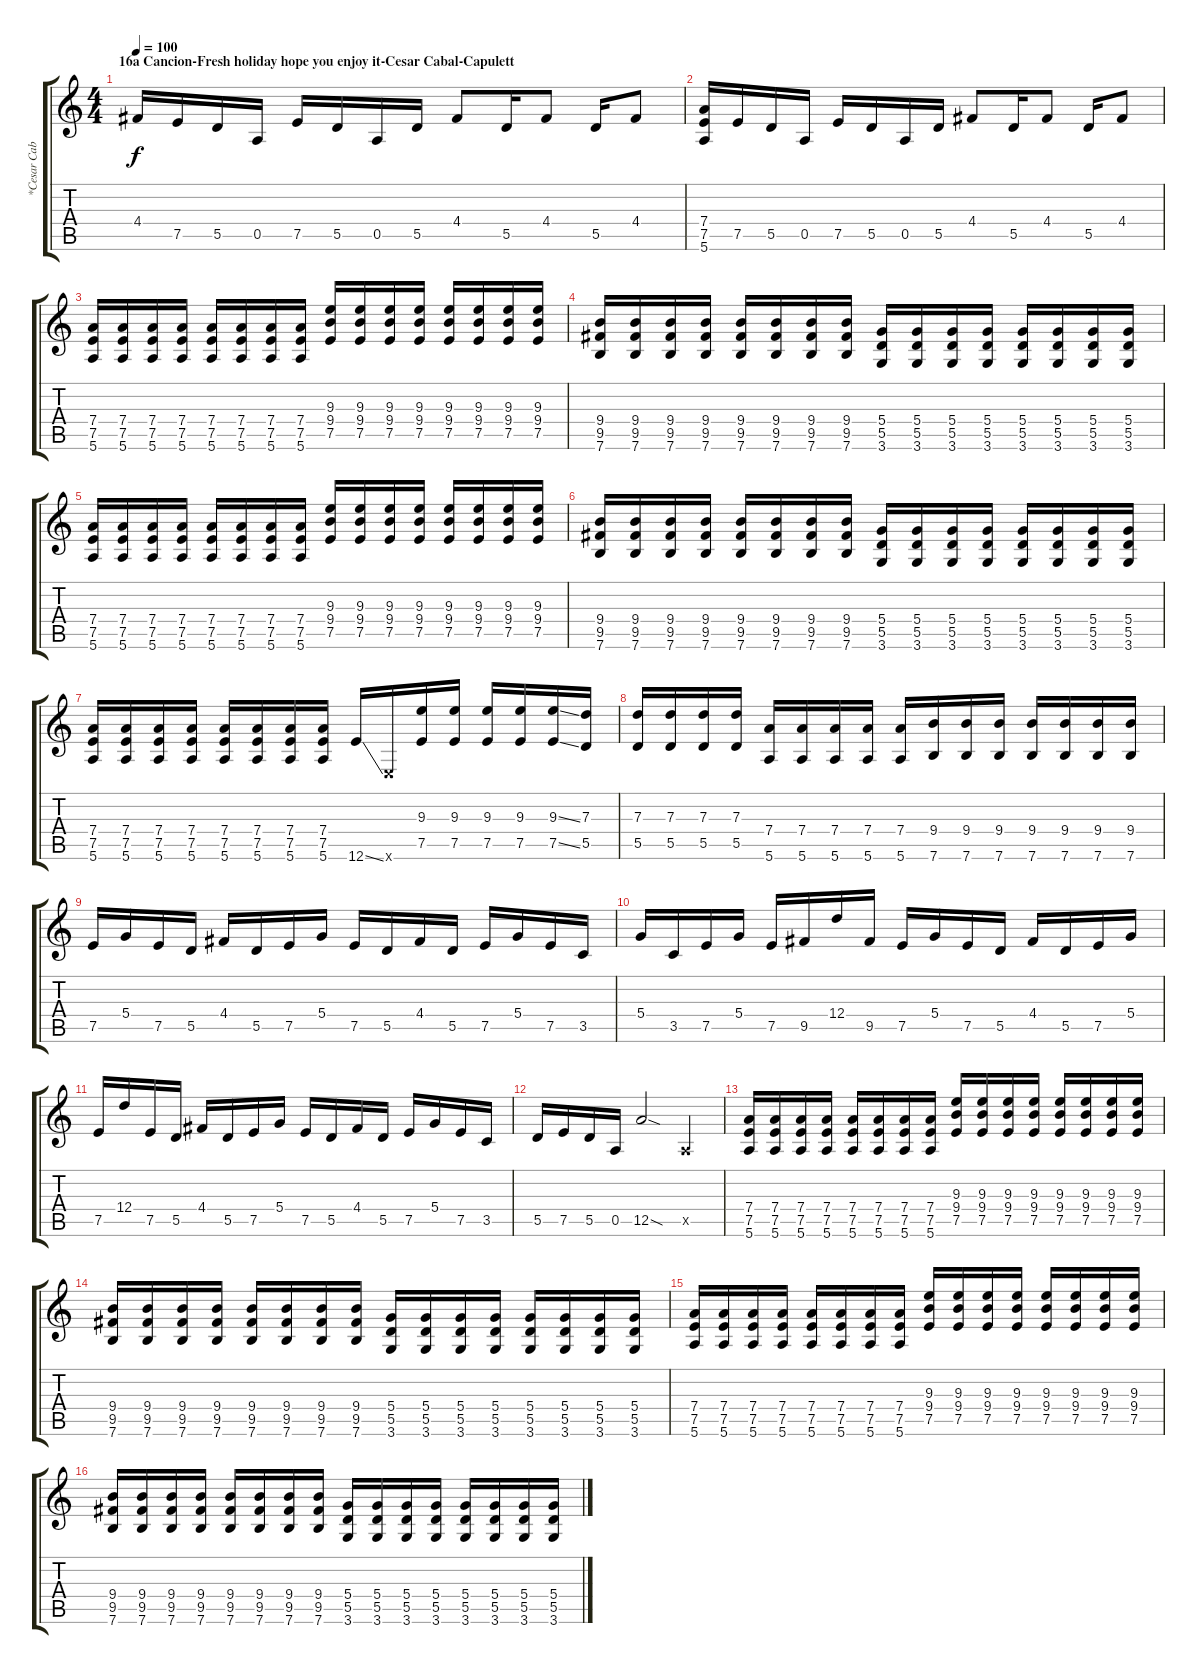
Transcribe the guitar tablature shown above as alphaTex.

\track ("*Cesar Cabal (lead guitar)" "*Cesar Cab") {instrument distortionguitar}
\staff {score tabs}
\tuning (E4 B3 G3 D3 A2 E2) {hide}
\ts (4 4)
\section ("" "16a Cancion-Fresh holiday hope you enjoy it-Cesar Cabal-Capulett")
\tempo 100
\clef g2
\ks c
4.4{t}.16{dy f} 7.5.16 5.5.16 0.5.16 7.5.16 5.5.16 0.5.16 5.5.16 4.4.8 5.5.16 4.4.8 5.5.16 4.4.8 |
(7.4 7.5 5.6).16 7.5.16 5.5.16 0.5.16 7.5.16 5.5.16 0.5.16 5.5.16 4.4.8 5.5.16 4.4.8 5.5.16 4.4.8 |
(7.4 7.5 5.6).16{volume 16 instrument distortionguitar} (7.4 7.5 5.6).16 (7.4 7.5 5.6).16 (7.4 7.5 5.6).16 (7.4 7.5 5.6).16 (7.4 7.5 5.6).16 (7.4 7.5 5.6).16 (7.4 7.5 5.6).16 (9.3 9.4 7.5).16 (9.3 9.4 7.5).16 (9.3 9.4 7.5).16 (9.3 9.4 7.5).16 (9.3 9.4 7.5).16 (9.3 9.4 7.5).16 (9.3 9.4 7.5).16 (9.3 9.4 7.5).16 |
(9.4 9.5 7.6).16 (9.4 9.5 7.6).16 (9.4 9.5 7.6).16 (9.4 9.5 7.6).16 (9.4 9.5 7.6).16 (9.4 9.5 7.6).16 (9.4 9.5 7.6).16 (9.4 9.5 7.6).16 (5.4 5.5 3.6).16 (5.4 5.5 3.6).16 (5.4 5.5 3.6).16 (5.4 5.5 3.6).16 (5.4 5.5 3.6).16 (5.4 5.5 3.6).16 (5.4 5.5 3.6).16 (5.4 5.5 3.6).16 |
(7.4 7.5 5.6).16 (7.4 7.5 5.6).16 (7.4 7.5 5.6).16 (7.4 7.5 5.6).16 (7.4 7.5 5.6).16 (7.4 7.5 5.6).16 (7.4 7.5 5.6).16 (7.4 7.5 5.6).16 (9.3 9.4 7.5).16 (9.3 9.4 7.5).16 (9.3 9.4 7.5).16 (9.3 9.4 7.5).16 (9.3 9.4 7.5).16 (9.3 9.4 7.5).16 (9.3 9.4 7.5).16 (9.3 9.4 7.5).16 |
(9.4 9.5 7.6).16 (9.4 9.5 7.6).16 (9.4 9.5 7.6).16 (9.4 9.5 7.6).16 (9.4 9.5 7.6).16 (9.4 9.5 7.6).16 (9.4 9.5 7.6).16 (9.4 9.5 7.6).16 (5.4 5.5 3.6).16 (5.4 5.5 3.6).16 (5.4 5.5 3.6).16 (5.4 5.5 3.6).16 (5.4 5.5 3.6).16 (5.4 5.5 3.6).16 (5.4 5.5 3.6).16 (5.4 5.5 3.6).16 |
(7.4 7.5 5.6).16 (7.4 7.5 5.6).16 (7.4 7.5 5.6).16 (7.4 7.5 5.6).16 (7.4 7.5 5.6).16 (7.4 7.5 5.6).16 (7.4 7.5 5.6).16 (7.4 7.5 5.6).16 12.6{ss}.16 0.6{x}.16 (9.3 7.5).16 (9.3 7.5).16 (9.3 7.5).16 (9.3 7.5).16 (9.3{ss} 7.5{ss}).16 (7.3 5.5).16 |
(7.3 5.5).16 (7.3 5.5).16 (7.3 5.5).16 (7.3 5.5).16 (7.4 5.6).16 (7.4 5.6).16 (7.4 5.6).16 (7.4 5.6).16 (7.4 5.6).16 (9.4 7.6).16 (9.4 7.6).16 (9.4 7.6).16 (9.4 7.6).16 (9.4 7.6).16 (9.4 7.6).16 (9.4 7.6).16 |
7.5.16 5.4.16 7.5.16 5.5.16 4.4.16 5.5.16 7.5.16 5.4.16 7.5.16 5.5.16 4.4.16 5.5.16 7.5.16 5.4.16 7.5.16 3.5.16 |
5.4.16 3.5.16 7.5.16 5.4.16 7.5.16 9.5.16 12.4.16 9.5.16 7.5.16 5.4.16 7.5.16 5.5.16 4.4.16 5.5.16 7.5.16 5.4.16 |
7.5.16 12.4.16 7.5.16 5.5.16 4.4.16 5.5.16 7.5.16 5.4.16 7.5.16 5.5.16 4.4.16 5.5.16 7.5.16 5.4.16 7.5.16 3.5.16 |
5.5.16 7.5.16 5.5.16 0.5.16 12.5{sod}.2 0.5{x}.4 |
(7.4 7.5 5.6).16 (7.4 7.5 5.6).16 (7.4 7.5 5.6).16 (7.4 7.5 5.6).16 (7.4 7.5 5.6).16 (7.4 7.5 5.6).16 (7.4 7.5 5.6).16 (7.4 7.5 5.6).16 (9.3 9.4 7.5).16 (9.3 9.4 7.5).16 (9.3 9.4 7.5).16 (9.3 9.4 7.5).16 (9.3 9.4 7.5).16 (9.3 9.4 7.5).16 (9.3 9.4 7.5).16 (9.3 9.4 7.5).16 |
(9.4 9.5 7.6).16 (9.4 9.5 7.6).16 (9.4 9.5 7.6).16 (9.4 9.5 7.6).16 (9.4 9.5 7.6).16 (9.4 9.5 7.6).16{volume 0} (9.4 9.5 7.6).16 (9.4 9.5 7.6).16 (5.4 5.5 3.6).16 (5.4 5.5 3.6).16 (5.4 5.5 3.6).16 (5.4 5.5 3.6).16 (5.4 5.5 3.6).16 (5.4 5.5 3.6).16 (5.4 5.5 3.6).16 (5.4 5.5 3.6).16 |
(7.4 7.5 5.6).16 (7.4 7.5 5.6).16 (7.4 7.5 5.6).16 (7.4 7.5 5.6).16 (7.4 7.5 5.6).16 (7.4 7.5 5.6).16 (7.4 7.5 5.6).16 (7.4 7.5 5.6).16 (9.3 9.4 7.5).16 (9.3 9.4 7.5).16 (9.3 9.4 7.5).16 (9.3 9.4 7.5).16 (9.3 9.4 7.5).16 (9.3 9.4 7.5).16 (9.3 9.4 7.5).16 (9.3 9.4 7.5).16 |
(9.4 9.5 7.6).16 (9.4 9.5 7.6).16 (9.4 9.5 7.6).16 (9.4 9.5 7.6).16 (9.4 9.5 7.6).16 (9.4 9.5 7.6).16 (9.4 9.5 7.6).16 (9.4 9.5 7.6).16 (5.4 5.5 3.6).16 (5.4 5.5 3.6).16 (5.4 5.5 3.6).16 (5.4 5.5 3.6).16 (5.4 5.5 3.6).16 (5.4 5.5 3.6).16 (5.4 5.5 3.6).16 (5.4 5.5 3.6).16
